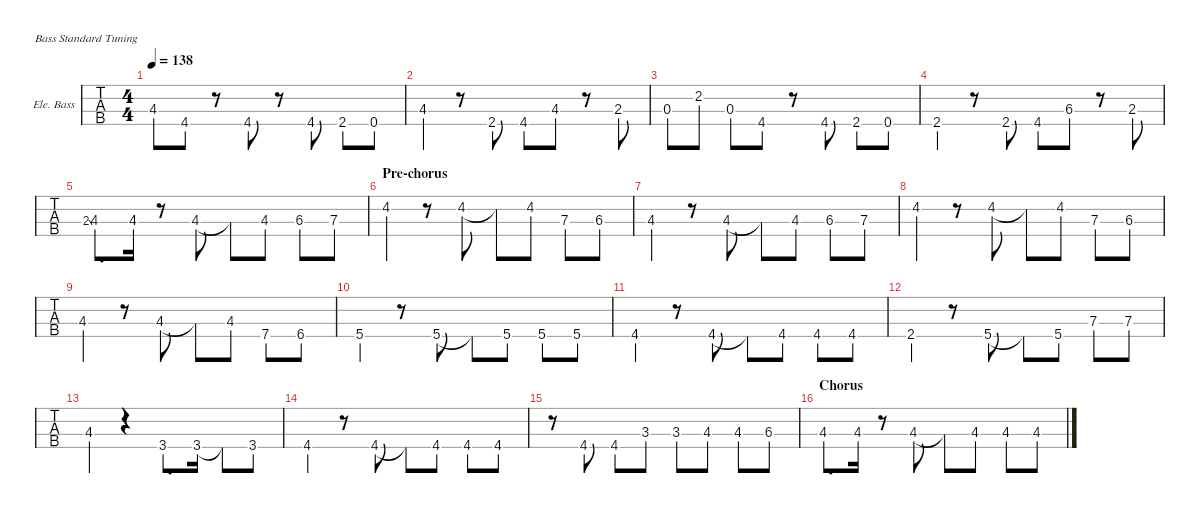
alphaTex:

\defaultSystemsLayout 4
\hideDynamics
\bracketExtendMode nobrackets
\firstSystemTrackNameOrientation horizontal
\track ("Ele. Bass" "Ele. Bass") {defaultSystemsLayout 4 instrument electricbassfinger}
\staff {tabs}
\tuning (G2 D2 A1 E1)
\ts (4 4)
\tempo 138
\clef f4
\scale
0.232303
\ks c#minor
4.3{acc #}.8{dy f beam Up} 4.4{acc #}.8{beam Up} r.8{beam Up} 4.4{acc #}.8{beam Up} r.8{beam Down} 4.4{acc #}.8{beam Up} 2.4{acc #}.8{beam Up} 0.4{acc forcenatural}.8{beam Up} |
\scale
0.301987 4.3{acc #}.4{beam Up} r.8{beam Down} 2.4{acc #}.8{beam Up} 4.4{acc #}.8{beam Up} 4.3{acc #}.8{beam Up} r.8{beam Up} 2.3{acc forcenatural}.8{beam Up} |
\scale
0.231197 0.3{acc forcenatural}.8{beam Up} 2.2{acc forcenatural}.8{beam Up} 0.3{acc forcenatural}.8{beam Up} 4.4{acc #}.8{beam Up} r.8{beam Down} 4.4{acc #}.8{beam Up} 2.4{acc #}.8{beam Up} 0.4{acc forcenatural}.8{beam Up} |
\scale
0.231197 2.4{acc #}.4{beam Up} r.8{beam Down} 2.4{acc #}.8{beam Up} 4.4{acc #}.8{beam Up} 6.3{acc #}.8{beam Up} r.8{beam Up} 2.3{acc forcenatural}.8{beam Up} |
\scale
0.235618 2.3{ss acc forcenatural}.8{gr beam Up} 4.3{acc #}.8{d beam Up} 4.3{acc #}.16{beam Up beam split} r.8{beam Down beam split} 4.3{acc #}.8{beam Up} 4.3{t acc #}.8{beam Down} 4.3{acc #}.8{beam Down} 6.3{acc #}.8{beam Down} 7.3{acc forcenatural}.8{beam Down} |
\section ("" "Pre-chorus")
\scale
0.303092 4.2{acc #}.4{beam Down} r.8{beam Down} 4.2{acc #}.8{beam Down} 4.2{t acc #}.8{beam Down} 4.2{acc #}.8{beam Down} 7.3{acc forcenatural}.8{beam Down} 6.3{acc #}.8{beam Down} |
\scale
0.232303 4.3{acc #}.4{beam Up} r.8{beam Down} 4.3{acc #}.8{beam Up} 4.3{t acc #}.8{beam Down} 4.3{acc #}.8{beam Down} 6.3{acc #}.8{beam Down} 7.3{acc forcenatural}.8{beam Down} |
\scale
0.232303 4.2{acc #}.4{beam Down} r.8{beam Down} 4.2{acc #}.8{beam Down} 4.2{t acc #}.8{beam Down} 4.2{acc #}.8{beam Down} 7.3{acc forcenatural}.8{beam Down} 6.3{acc #}.8{beam Down} |
\scale
0.232303 4.3{acc #}.4{beam Up} r.8{beam Down} 4.3{acc #}.8{beam Up} 4.3{t acc #}.8{beam Up} 4.3{acc #}.8{beam Up} 7.4{acc forcenatural}.8{beam Up} 6.4{acc #}.8{beam Up} |
\scale
0.303092 5.4{acc forcenatural}.4{beam Up} r.8{beam Down} 5.4{acc forcenatural}.8{beam Up} 5.4{t acc forcenatural}.8{beam Up} 5.4{acc forcenatural}.8{beam Up} 5.4{acc forcenatural}.8{beam Up} 5.4{acc forcenatural}.8{beam Up} |
\scale
0.232303 4.4{acc #}.4{beam Up} r.8{beam Down} 4.4{acc #}.8{beam Up} 4.4{t acc #}.8{beam Up} 4.4{acc #}.8{beam Up} 4.4{acc #}.8{beam Up} 4.4{acc #}.8{beam Up} |
\scale
0.232303 2.4{acc #}.4{beam Up} r.8{beam Down} 5.4{acc forcenatural}.8{beam Up} 5.4{t acc forcenatural}.8{beam Up} 5.4{acc forcenatural}.8{beam Up} 7.3{acc forcenatural}.8{beam Up} 7.3{acc forcenatural}.8{beam Up} |
\scale
0.232303 4.3{acc #}.4{beam Up} r.4{beam Down} 3.4{acc forcenatural}.8{d beam Up} 3.4{acc forcenatural}.16{beam Up beam split} 3.4{t acc forcenatural}.8{beam Up} 3.4{acc forcenatural}.8{beam Up} |
\scale
0.535395 4.4{acc #}.4{beam Up} r.8{beam Down} 4.4{acc #}.8{beam Up} 4.4{t acc #}.8{beam Up} 4.4{acc #}.8{beam Up} 4.4{acc #}.8{beam Up} 4.4{acc #}.8{beam Up} |
\scale
0.464605 r.8{beam Down} 4.4{acc #}.8{beam Up} 4.4{acc #}.8{beam Up} 3.3{acc #}.8{beam Up} 3.3{acc #}.8{beam Up} 4.3{acc #}.8{beam Up} 4.3{acc #}.8{beam Up} 6.3{acc #}.8{beam Up} |
\section ("" "Chorus")
\scale
0.303092 4.3{acc #}.8{d beam Up} 4.3{acc #}.16{beam Up beam split} r.8{beam Down beam split} 4.3{acc #}.8{beam Up} 4.3{t acc #}.8{beam Up} 4.3{acc #}.8{beam Up} 4.3{acc #}.8{beam Up} 4.3{acc #}.8{beam Up}
